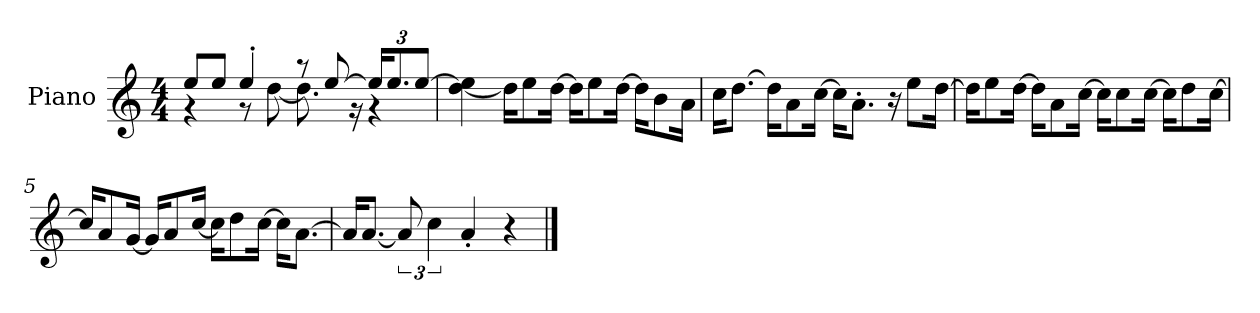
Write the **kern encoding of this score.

**kern
*part1
*staff1
*I"Piano
*I'P-no
*clefG2
*k[]
*M4/4
*MM90
=1
*^
8ee/L	4r
8ee/J	.
4ee'/	8r
.	[8dd\
8r	8.dd\]
[8ee/	.
.	16r
*Xbrackettup	*
24ee/KL]	4r
12.ee/	.
[12ee/J	.
*v	*v
=2
[4dd\ 4ee\]
16dd\KL]
8ee\
[16dd\Jk
16dd\KL]
8ee\
[16dd\Jk
16dd\KL]
8b\
16a\Jk
=3
16cc\KL
[8.dd\J
16dd\KL]
8a\
[16cc\Jk
16cc\KL]
8.a'\J
16r
8ee\L
[16dd\Jk
!!LO:LB:g=z
=4
16dd\KL]
8ee\
[16dd\Jk
16dd\KL]
8a\
[16cc\Jk
16cc\KL]
8cc\
[16cc\Jk
16cc\KL]
8dd\
[16cc\Jk
=5
16cc/KL]
8a/
[16g/Jk
16g/KL]
8a/
[16cc/Jk
16cc\KL]
8dd\
[16cc\Jk
16cc\KL]
[8.a\J
=6
16a/KL]
[8.a/J
*brackettup
12a/]
6cc\
4a'/
4r
==
*-
